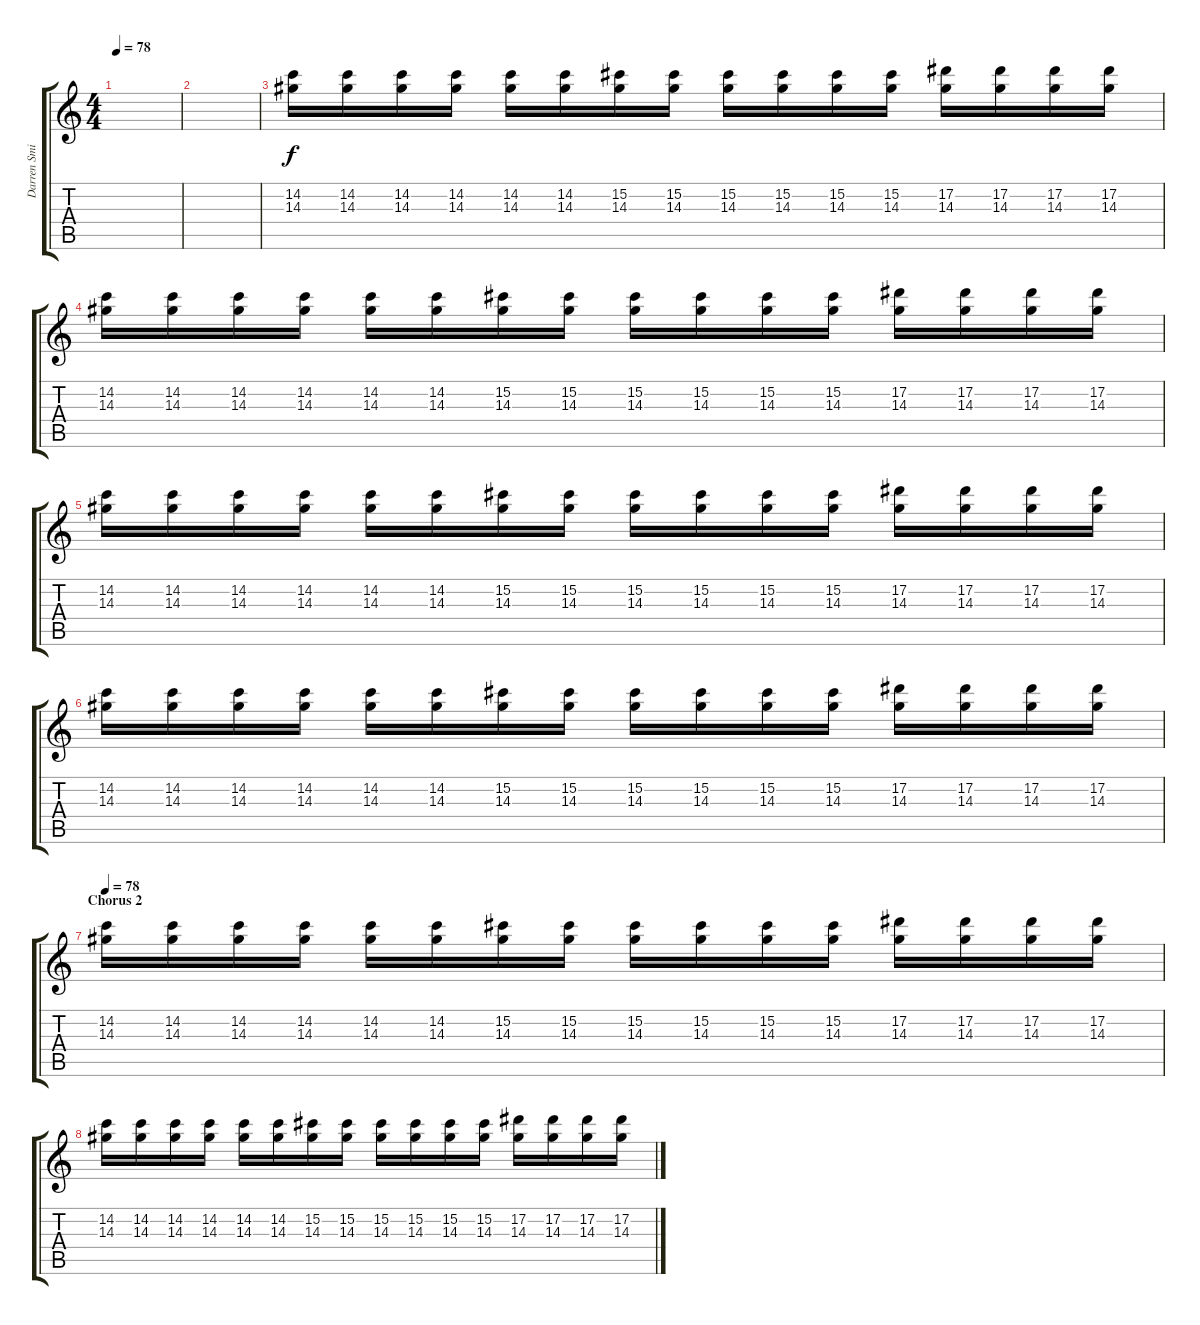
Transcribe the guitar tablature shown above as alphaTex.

\track ("Darren Smith" "Darren Smi") {instrument distortionguitar}
\staff {score tabs}
\tuning (Eb4 Bb3 Gb3 Db3 Ab2 Db2) {hide}
\ts (4 4)
\tempo 78
\clef g2
\ks c
|
|
(14.2 14.3).16{volume 11} (14.2 14.3).16 (14.2 14.3).16 (14.2 14.3).16 (14.2 14.3).16 (14.2 14.3).16 (15.2 14.3).16 (15.2 14.3).16 (15.2 14.3).16 (15.2 14.3).16 (15.2 14.3).16 (15.2 14.3).16 (17.2 14.3).16 (17.2 14.3).16 (17.2 14.3).16 (17.2 14.3).16 |
(14.2 14.3).16 (14.2 14.3).16 (14.2 14.3).16 (14.2 14.3).16 (14.2 14.3).16 (14.2 14.3).16 (15.2 14.3).16 (15.2 14.3).16 (15.2 14.3).16 (15.2 14.3).16 (15.2 14.3).16 (15.2 14.3).16 (17.2 14.3).16 (17.2 14.3).16 (17.2 14.3).16 (17.2 14.3).16 |
(14.2 14.3).16 (14.2 14.3).16 (14.2 14.3).16 (14.2 14.3).16 (14.2 14.3).16 (14.2 14.3).16 (15.2 14.3).16 (15.2 14.3).16 (15.2 14.3).16 (15.2 14.3).16 (15.2 14.3).16 (15.2 14.3).16 (17.2 14.3).16 (17.2 14.3).16 (17.2 14.3).16 (17.2 14.3).16 |
(14.2 14.3).16 (14.2 14.3).16 (14.2 14.3).16 (14.2 14.3).16 (14.2 14.3).16 (14.2 14.3).16 (15.2 14.3).16 (15.2 14.3).16 (15.2 14.3).16 (15.2 14.3).16 (15.2 14.3).16 (15.2 14.3).16 (17.2 14.3).16 (17.2 14.3).16 (17.2 14.3).16 (17.2 14.3).16 |
\section ("" "Chorus 2")
\tempo 78
(14.2 14.3).16 (14.2 14.3).16 (14.2 14.3).16 (14.2 14.3).16 (14.2 14.3).16 (14.2 14.3).16 (15.2 14.3).16 (15.2 14.3).16 (15.2 14.3).16 (15.2 14.3).16 (15.2 14.3).16 (15.2 14.3).16 (17.2 14.3).16 (17.2 14.3).16 (17.2 14.3).16 (17.2 14.3).16 |
(14.2 14.3).16 (14.2 14.3).16 (14.2 14.3).16 (14.2 14.3).16 (14.2 14.3).16 (14.2 14.3).16 (15.2 14.3).16 (15.2 14.3).16 (15.2 14.3).16 (15.2 14.3).16 (15.2 14.3).16 (15.2 14.3).16 (17.2 14.3).16 (17.2 14.3).16 (17.2 14.3).16 (17.2 14.3).16
